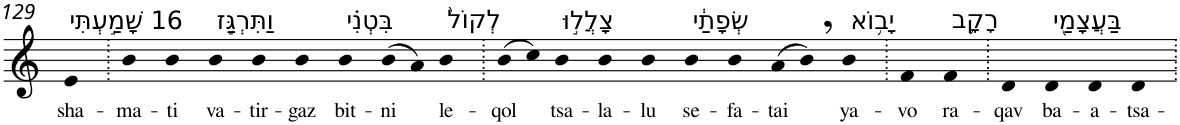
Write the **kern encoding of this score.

**kern	**text
*part1	*part1
*staff1	*staff1
*I"Piano	*
*I'Pno	*
!!LO:PB:g=z
*clefG2	*
*k[]	*
=129	=129
!LO:TX:a:t=16 שָׁמַ֣עְתִּי	!
!	!LO:LY:b
4e	sha-
=130.	=130.
!	!LO:LY:b
4b	-ma-
!	!LO:LY:b
4b	-ti
!LO:TX:a:t=וַתִּרְגַּ֣ז	!
!	!LO:LY:b
4b	va-
!	!LO:LY:b
4b	-tir-
!	!LO:LY:b
4b	-gaz
!LO:TX:a:t=בִּטְנִ֗י	!
!	!LO:LY:b
4b	bit-
!	!LO:LY:b
(>8b	-ni
8a)	.
!LO:TX:a:t=לְקוֹל֙	!
!	!LO:LY:b
4b	le-
=131.	=131.
!	!LO:LY:b
(>8b	-qol
8cc)	.
!LO:TX:a:t=צָלֲל֣וּ	!
!	!LO:LY:b
4b	tsa-
!	!LO:LY:b
4b	-la-
!	!LO:LY:b
4b	-lu
!LO:TX:a:t=שְׂפָתַ֔י	!
!	!LO:LY:b
4b	se-
!	!LO:LY:b
4b	-fa-
!	!LO:LY:b
(>8a	-tai
8b,)	.
!LO:TX:a:t=יָב֥וֹא	!
!	!LO:LY:b
4b	ya-
=132.	=132.
!	!LO:LY:b
4f	-vo
!LO:TX:a:t=רָקָ֛ב	!
!	!LO:LY:b
4f	ra-
=133.	=133.
!	!LO:LY:b
4d	-qav
!LO:TX:a:t=בַּעֲצָמַ֖י	!
!	!LO:LY:b
4d	ba-
!	!LO:LY:b
4d	-a-
!	!LO:LY:b
4d	-tsa-
=.	=.
*-	*-
